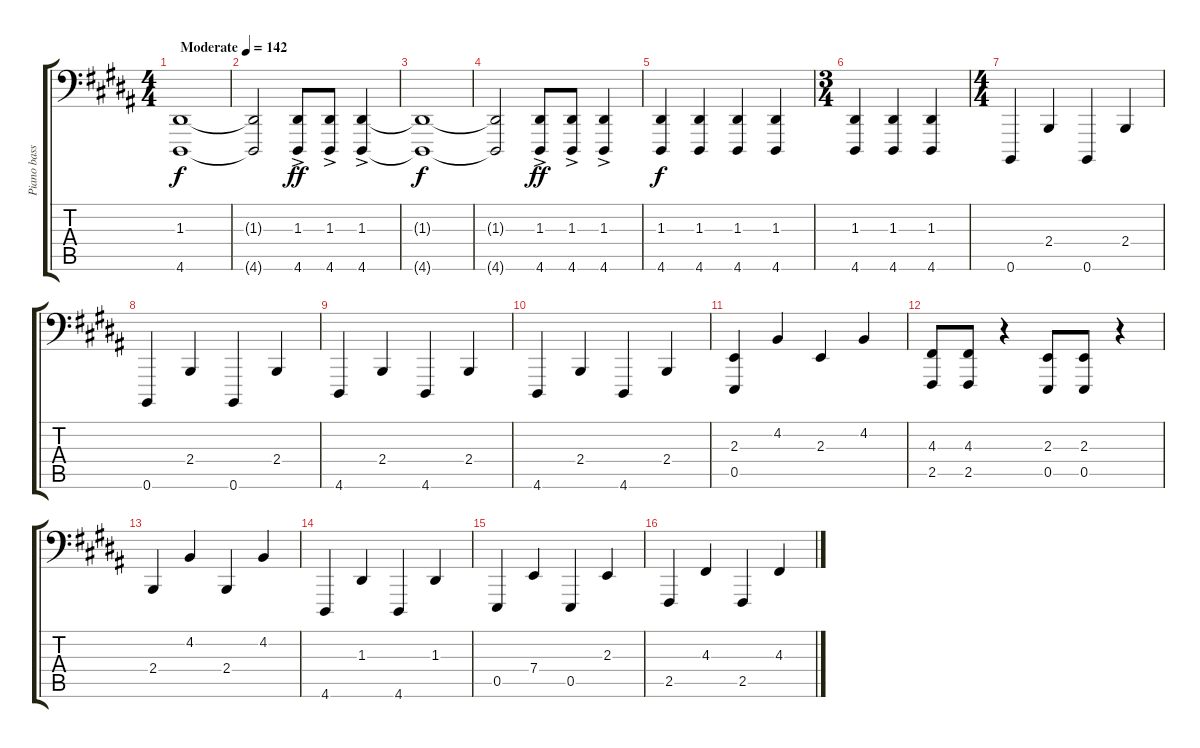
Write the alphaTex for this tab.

\track ("Piano bass clef" "Piano bass") {instrument brightacousticpiano}
\staff {score tabs}
\tuning (C3 G2 D2 A1 E1 B0) {hide}
\ts (4 4)
\tempo (142 "Moderate")
\clef f4
\ks b
(1.3 4.6).1{dy f instrument brightacousticpiano} |
(1.3{t} 4.6{t}).2 (1.3 4.6{ac}).8{dy ff} (1.3 4.6{ac}).8 (1.3 4.6{ac}).4 |
(1.3{t} 4.6{t}).1{dy f} |
(1.3{t} 4.6{t}).2 (1.3 4.6{ac}).8{dy ff} (1.3 4.6{ac}).8 (1.3 4.6{ac}).4 |
(1.3 4.6).4{dy f} (1.3 4.6).4 (1.3 4.6).4 (1.3 4.6).4 |
\ts (3 4)
(1.3 4.6).4 (1.3 4.6).4 (1.3 4.6).4 |
\ts (4 4)
0.6.4 2.4.4 0.6.4 2.4.4 |
0.6.4 2.4.4 0.6.4 2.4.4 |
4.6.4 2.4.4 4.6.4 2.4.4 |
4.6.4 2.4.4 4.6.4 2.4.4 |
(2.3 0.5).4 4.2.4 2.3.4 4.2.4 |
(4.3 2.5).8 (4.3 2.5).8 r.4 (2.3 0.5).8 (2.3 0.5).8 r.4 |
2.4.4 4.2.4 2.4.4 4.2.4 |
4.6.4 1.3.4 4.6.4 1.3.4 |
0.5.4 7.4.4 0.5.4 2.3.4 |
2.5.4 4.3.4 2.5.4 4.3.4
